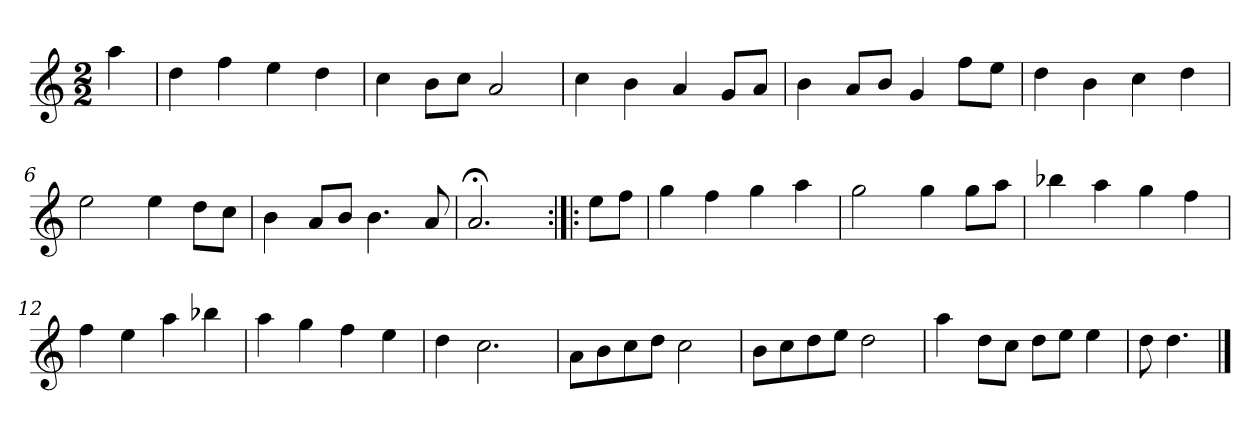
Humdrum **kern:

**kern
*part1
*staff1
*clefG2
*k[]
*a:
*M2/2
*MM120
=
4aa
=1
4dd
4ff
4ee
4dd
=2
4cc
8b\L
8cc\J
2a
=3
4cc
4b
4a
8g/L
8a/J
=4
4b
8a/L
8b/J
4g
8ff\L
8ee\J
=5
4dd
4b
4cc
4dd
=6
2ee
4ee
8dd\L
8cc\J
=7
4b
8a/L
8b/J
4.b
8a
=8
2.a;<
=:|!|:
8ee\L
8ff\J
=9
4gg
4ff
4gg
4aa
=10
2gg
4gg
8gg\L
8aa\J
=11
4bb-X
4aa
4gg
4ff
=12
4ff
4ee
4aa
4bb-X
=13
4aa
4gg
4ff
4ee
=14
4dd
2.cc
=15
8a\L
8b\
8cc\
8dd\J
2cc
=16
8b\L
8cc\
8dd\
8ee\J
2dd
=17
4aa
8dd\L
8cc\J
8dd\L
8ee\J
4ee
=18
8dd
4.dd
==
*-
